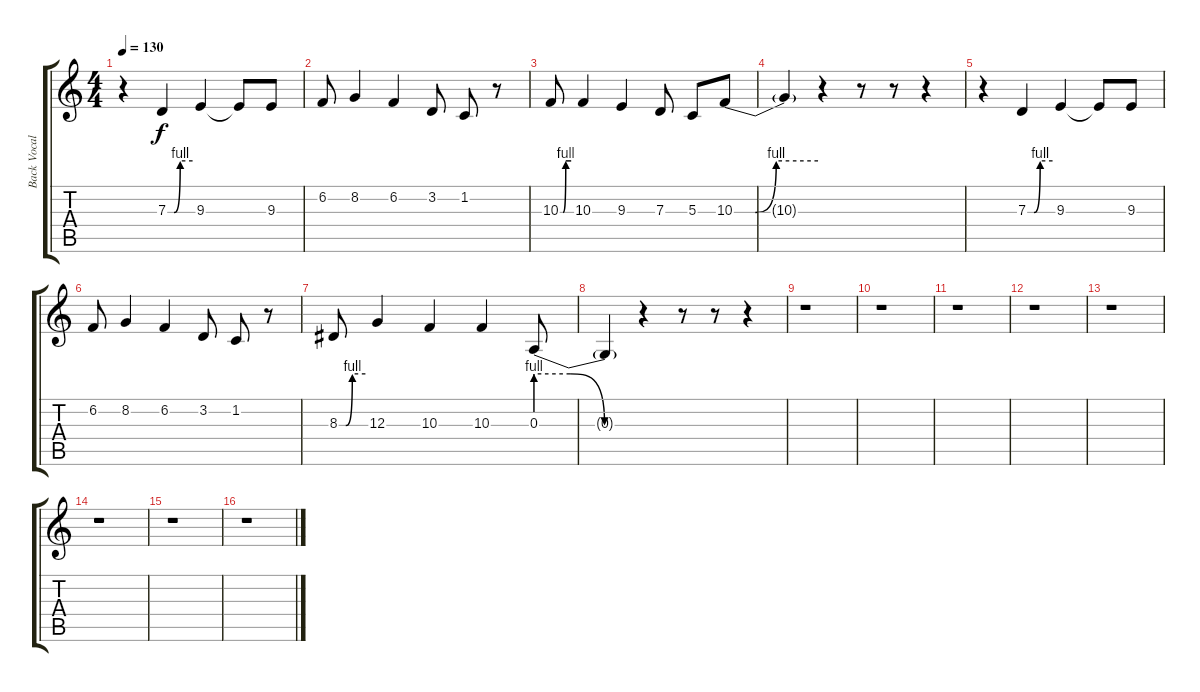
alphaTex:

\track ("Back Vocal" "Back Vocal") {instrument lead2sawtooth}
\staff {score tabs}
\tuning (E4 B3 G3 D3 A2 E2) {hide}
\ts (4 4)
\tempo 130
\clef g2
\ks c
r.4{dy f} 7.3{be (custom 0 0 15 0 30 4 60 4)}.4 9.3.4 9.3{t}.8 9.3.8 |
6.2.8 8.2.4 6.2.4 3.2.8 1.2.8 r.8 |
10.3{be (custom 0 0 15 0 30 4 60 4)}.8 10.3.4 9.3.4 7.3.8 5.3.8 10.3{be (custom 0 0 15 0 30 4 60 4)}.8 |
10.3{t}.4 r.4 r.8 r.8 r.4 |
r.4 7.3{be (custom 0 0 15 0 30 4 60 4)}.4 9.3.4 9.3{t}.8 9.3.8 |
6.2.8 8.2.4 6.2.4 3.2.8 1.2.8 r.8 |
8.3{be (custom 0 0 15 0 30 4 60 4)}.8 12.3.4 10.3.4 10.3.4 0.3{be (custom 0 4 20 4 40 0 60 0)}.8 |
0.3{t}.4 r.4 r.8 r.8 r.4 |
r.1 |
r.1 |
r.1 |
r.1 |
r.1 |
r.1 |
r.1 |
r.1
